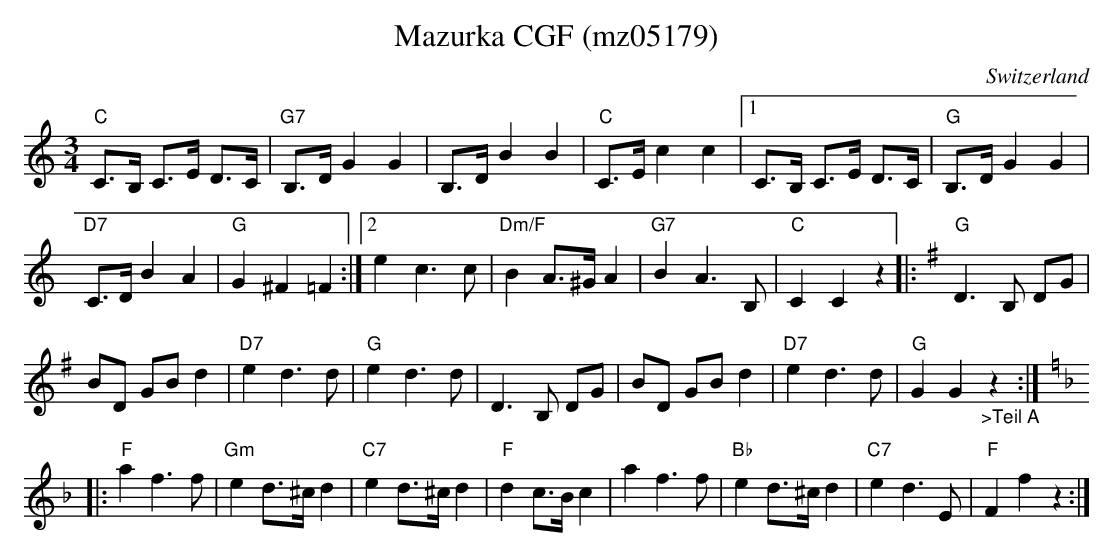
X:1
T:Mazurka CGF (mz05179)
M:3/4
L:1/8
O:Switzerland
K:C transpose=3 %%MIDI gchordon
"C"C>B, C>E D>C | "G7"B,>D G2G2 | B,>D B2B2 | "C"C>Ec2c2 |1 C>B, C>E D>C | "G"B,>DG2G2 |
 "D7"C>DB2A2 | "G"G2^F2=F2 :|2 \
e2c3c | "Dm/F"B2 A>^G A2 | "G7"B2A3B, | "C"C2C2z2 |: [K:G] "G"D3B, DG |
 BD GBd2 | "D7"e2d3d | \
"G"e2d3d | D3B, DG | BD GBd2 | "D7"e2d3d | "G"G2G2"_>Teil A"z2::
[K:F] "F"a2f3f | \
"Gm"e2d>^c d2 | "C7"e2d>^cd2 | "F"d2c>Bc2 | a2f3f | "Bb"e2d>^c d2 | "C7"e2d3E | "F"F2f2z2 :|
